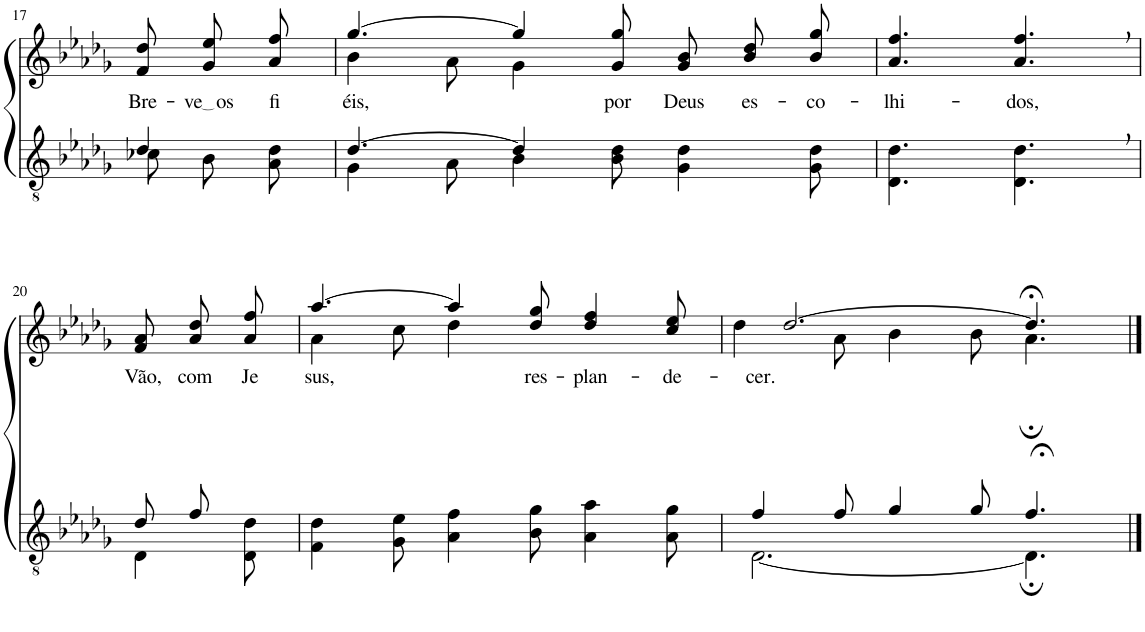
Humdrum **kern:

**kern	**kern	**text
*part2	*part1	*part1
*staff2	*staff1	*staff1
*I"Parte III e IV	*I"Parte I e II	*
!!LO:PB:g=z
*clefGv2	*clefG2	*
*Trd3c5	*Trd3c5	*
*k[b-e-a-d-g-]	*k[b-e-a-d-g-]	*
*M9/8	*M9/8	*
=17	=17	=17
*^	*	*
!	!	!	!LO:LY:b
4d-/	8c-X\L	8f\ 8dd-\L	Bre-
!	!	!	!LO:LY:b
.	8B-\	8g-\ 8ee-\	ve os
!	!	!	!LO:LY:b
8ryy	8A-\ 8d-\J	8a-\ 8ff\J	fi-
=18	=18	=18	=18
*	*	*^	*
!	!	!	!	!LO:LY:b
[4.d-/	4G-\	[4.gg-/	4b-\	-éis,
.	8A-\	.	8a-\	.
4d-/]	4B-\	4gg-/]	4g-\	.
!	!	!	!	!LO:LY:b
2ryy	8B-\ 8d-\	8g-/ 8gg-/	2ryy	por
!	!	!	!	!LO:LY:b
.	4G-\ 4d-\	8g-\ 8b-\L	.	Deus
!	!	!	!	!LO:LY:b
.	.	8b-\ 8dd-\	.	es-
!	!	!	!	!LO:LY:b
.	8G-\ 8d-\	8b-\ 8gg-\J	.	-co-
*	*	*v	*v	*
=19	=19	=19	=19
!	!	!	!LO:LY:b
*v	*v	*	*
4.D-\ 4.d-\	4.a-/ 4.ff/	-lhi-
!	!	!LO:LY:b
4.D-\, 4.d-\,	4.a-/, 4.ff/,	-dos,
!!LO:LB:g=z
=20	=20	=20
*^	*	*
!	!	!	!LO:LY:b
8d-/L	4D-\	8f\ 8a-\L	Vão,
!	!	!	!LO:LY:b
8f/J	.	8a-\ 8dd-\	com
!	!	!	!LO:LY:b
8ryy	8D-\ 8d-\	8a-\ 8ff\J	Je-
=21	=21	=21	=21
*	*	*^	*
!	!	!	!	!LO:LY:b
*v	*v	*	*	*
4F\ 4d-\	[4.aa-/	4a-\	-sus,
8G-\ 8e-\	.	8cc\	.
4A-\ 4f\	4aa-/]	4dd-\	.
!	!	!	!LO:LY:b
8B-\ 8g-\	8dd-/ 8gg-/	2ryy	res-
!	!	!	!LO:LY:b
4A-\ 4a-\	4dd-/ 4ff/	.	-plan-
!	!	!	!LO:LY:b
8A-\ 8g-\	8cc/ 8ee-/	.	-de-
=22	=22	=22	=22
*^	*	*	*
!	!	!	!	!LO:LY:b
4f/	[2.D-\	[2.dd-/	4dd-\	-cer.
8f/	.	.	8a-\	.
4g-/	.	.	4b-\	.
8g-/	.	.	8b-\	.
4.f;</	4.D-;\]	4.dd-;</]	4.a-;\	.
*v	*v	*	*	*
*	*v	*v	*
==	==	==
*-	*-	*-
